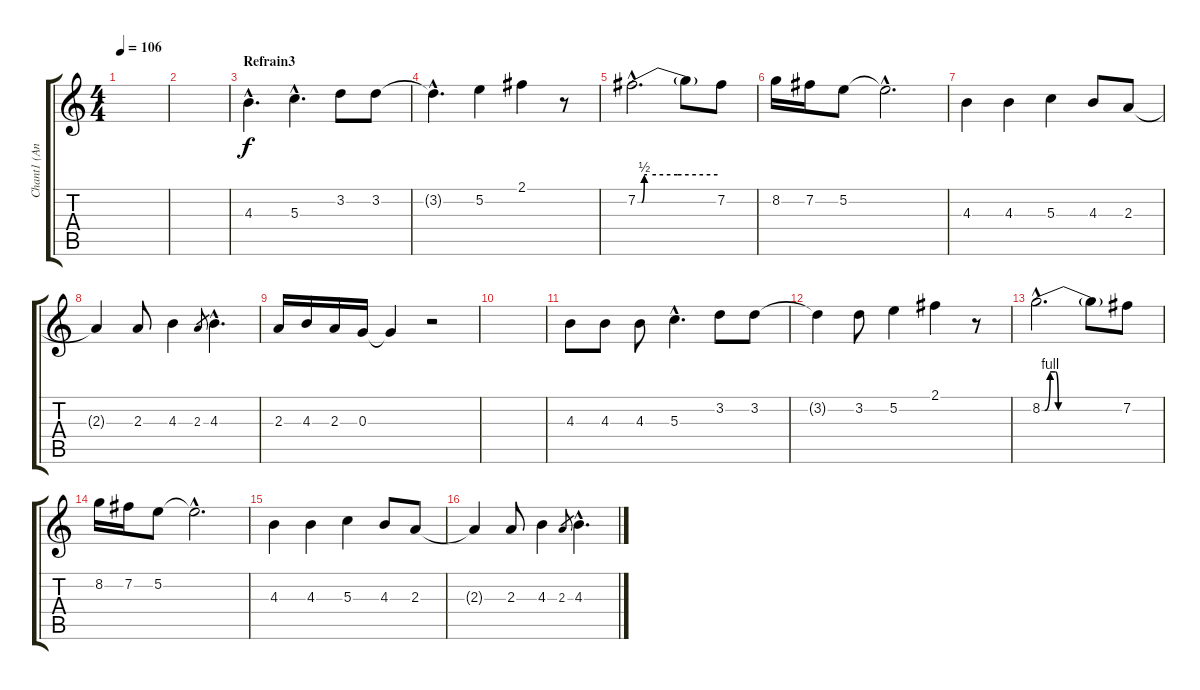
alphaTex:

\track ("Chant1 (Anthony)" "Chant1 (An") {instrument distortionguitar}
\staff {score tabs}
\tuning (E4 B3 G3 D3 A2 E2) {hide}
\ts (4 4)
\tempo 106
\clef g2
\ks c
|
|
\section ("" "Refrain3")
4.3{hac}.4{d} 5.3{hac}.4{d} 3.2.8 3.2.8 |
3.2{hac t}.4{d} 5.2.4 2.1.4 r.8 |
7.2{be (custom 0 0 3 0 5 2 7 2 30 2 60 2) hac}.2{d} 7.2{t}.8 7.2.8 |
8.2.16 7.2.16 5.2.8 5.2{hac t}.2{d} |
4.3.4 4.3.4 5.3.4 4.3.8 2.3.8 |
2.3{t}.4 2.3.8 4.3.4 2.3.8{gr} 4.3{hac}.4{d} |
2.3.16 4.3.16 2.3.16 0.3.16 0.3{t}.4 r.2 |
|
4.3.8 4.3.8 4.3.8 5.3{hac}.4{d} 3.2.8 3.2.8 |
3.2{t}.4 3.2.8 5.2.4 2.1.4 r.8 |
8.2{be (custom 0 0 2 0 6 4 10 4 12 0 15 0 19 0 23 0 30 0 60 0) hac}.2{d} 8.2{t}.8 7.2.8 |
8.2.16 7.2.16 5.2.8 5.2{hac t}.2{d} |
4.3.4 4.3.4 5.3.4 4.3.8 2.3.8 |
2.3{t}.4 2.3.8 4.3.4 2.3.8{gr} 4.3{hac}.4{d}
